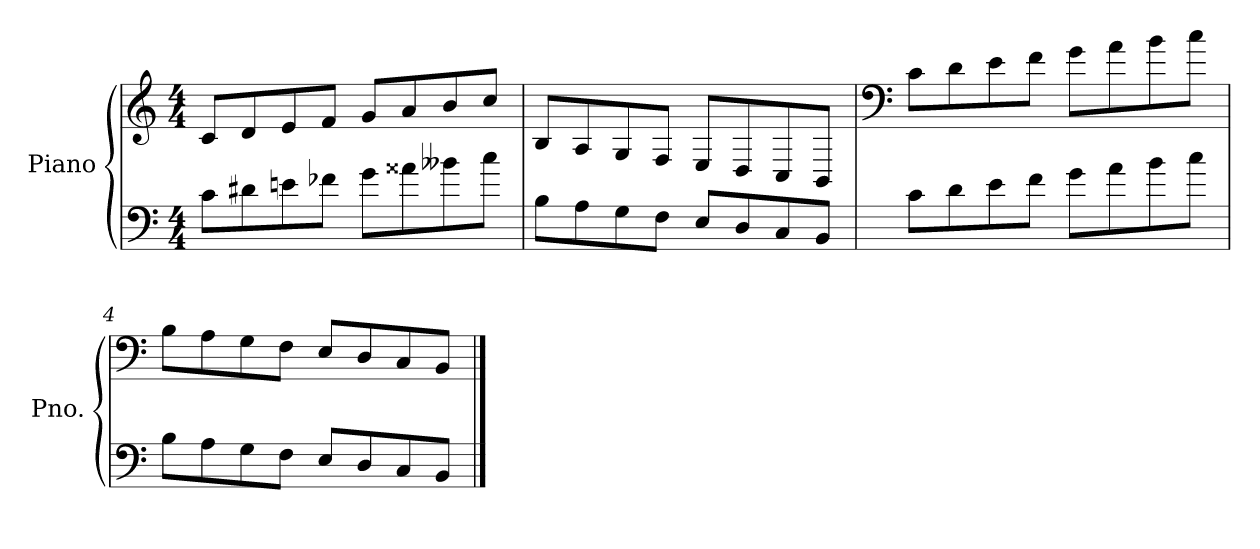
**kern	**kern
*part1	*part1
*staff2	*staff1
*I"Piano	*
*I'Pno.	*
*clefF4	*clefG2
*k[]	*k[]
*M4/4	*M4/4
*MM120	*MM120
=1	=1
8c\L	8c/L
8d#X\	8d/
8en\	8e/
8f-X\J	8f/J
8g\L	8g/L
8a##X\	8a/
8b--X\	8b/
8cc\J	8cc/J
=2	=2
8B\L	8B/L
8A\	8A/
8G\	8G/
8F\J	8F/J
8E/L	8E/L
8D/	8D/
8C/	8C/
8BB/J	8BB/J
=3	=3
*	*clefF4
8c\L	8c\L
8d\	8d\
8e\	8e\
8f\J	8f\J
8g\L	8g\L
8a\	8a\
8b\	8b\
8cc\J	8cc\J
!!LO:LB:g=z
=4	=4
8B\L	8B\L
8A\	8A\
8G\	8G\
8F\J	8F\J
8E/L	8E/L
8D/	8D/
8C/	8C/
8BB/J	8BB/J
==	==
*-	*-
